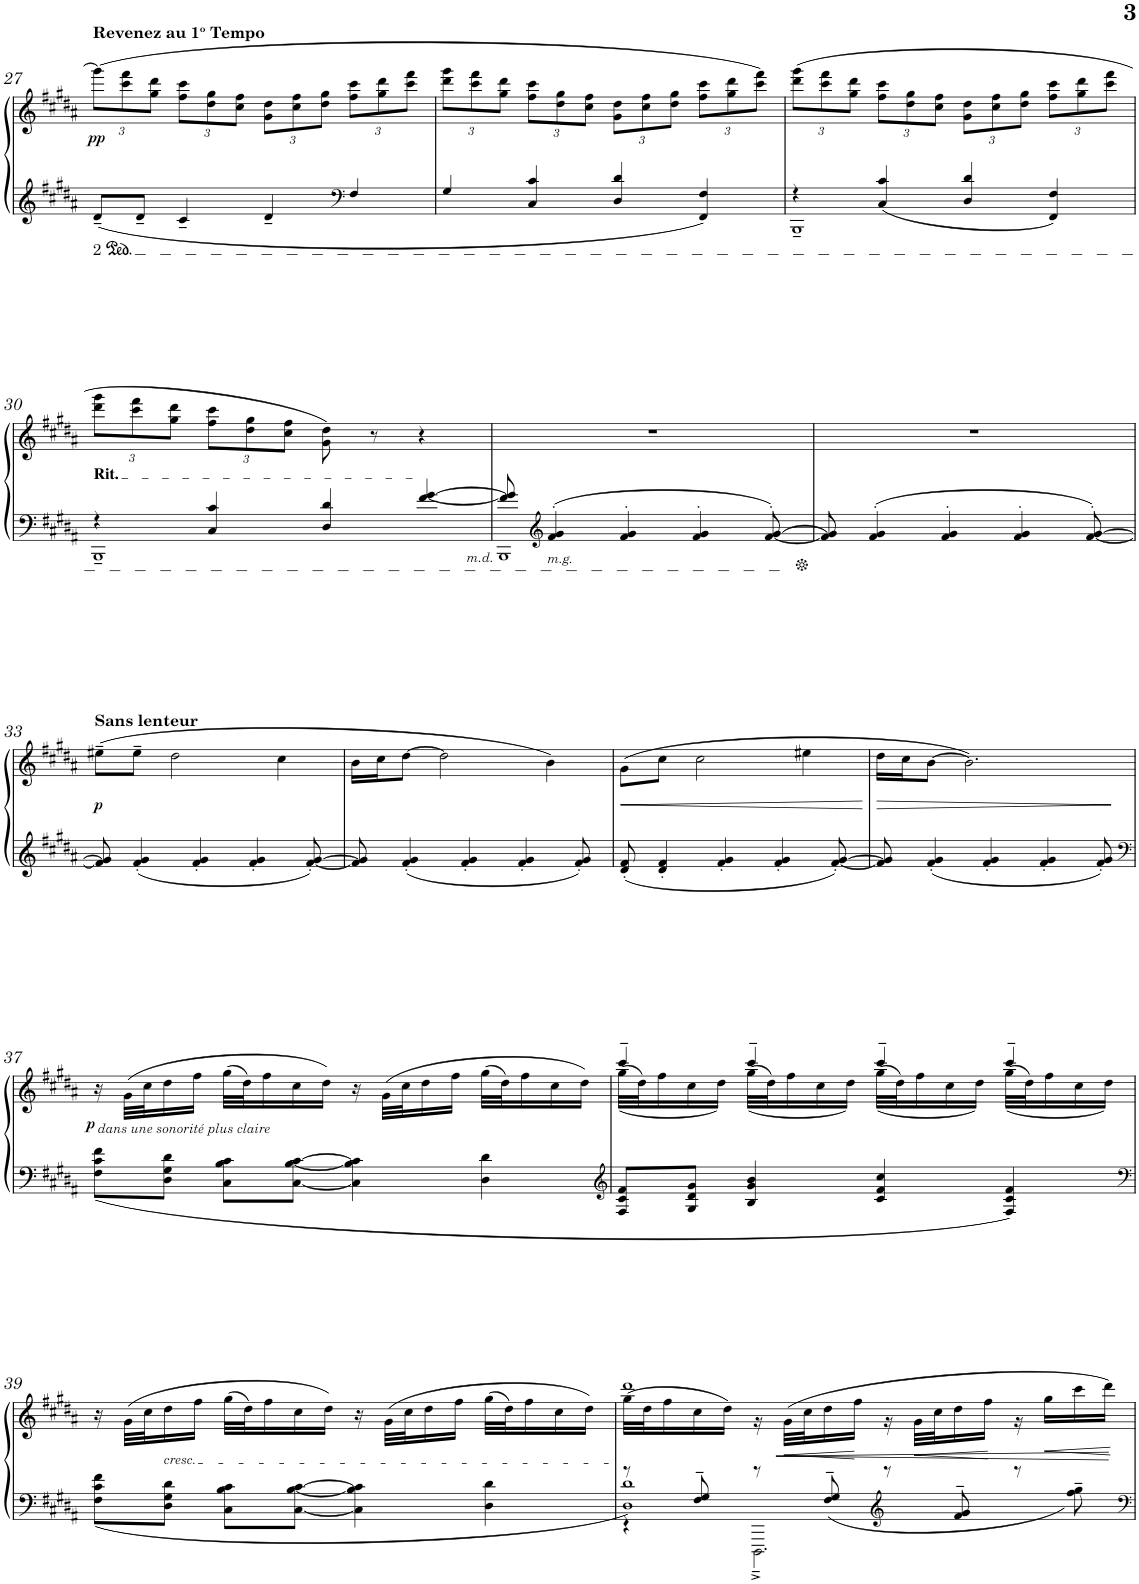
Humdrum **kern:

**kern	**kern	**dynam
*part1	*part1	*part1
*staff2	*staff1	*staff1/2
*I"PIANO	*	*
*I'Pno	*	*
!!LO:PB:g=z
*clefG2	*clefG2	*
*k[f#c#g#d#a#]	*k[f#c#g#d#a#]	*
*M4/4	*M4/4	*
*	*Xbrackettup	*
=27	=27	=27
!	!LO:TX:a:B:t=Revenez au 1	!
!	!LO:TX:a:t=o	!
!	!LO:TX:a:t=Tempo	!
!	!	!LO:DY:b
8d#~/L	(12ggg#\L]	pp
.	12ccc#\ 12fff#\	.
8d#~/J	.	.
.	12gg#\ 12ddd#\J	.
4c#~/	12ff#\ 12ccc#\L	.
.	12dd#\ 12gg#\	.
.	12cc#\ 12ff#\J	.
4d#~/	12g#\ 12dd#\L	.
.	12cc#\ 12ff#\	.
.	12dd#\ 12gg#\J	.
*clefF4	*	*
4F#/	12ff#\ 12ccc#\L	.
.	12gg#\ 12ddd#\	.
.	12ccc#\ 12fff#\J	.
=28	=28	=28
4G#/	12ddd#\ 12ggg#\L	.
.	12ccc#\ 12fff#\	.
.	12gg#\ 12ddd#\J	.
4C#/ 4c#/	12ff#\ 12ccc#\L	.
.	12dd#\ 12gg#\	.
.	12cc#\ 12ff#\J	.
4D#/ 4d#/	12g#\ 12dd#\L	.
.	12cc#\ 12ff#\	.
.	12dd#\ 12gg#\J	.
4FF#/ 4F#/	12ff#\ 12ccc#\L	.
.	12gg#\ 12ddd#\	.
.	12ccc#\ 12fff#\J)	.
=29	=29	=29
*^	*	*
4r	1BBB~	(12ddd#\ 12ggg#\L	.
.	.	12ccc#\ 12fff#\	.
.	.	12gg#\ 12ddd#\J	.
4C#/ 4c#/	.	12ff#\ 12ccc#\L	.
.	.	12dd#\ 12gg#\	.
.	.	12cc#\ 12ff#\J	.
4D#/ 4d#/	.	12g#\ 12dd#\L	.
.	.	12cc#\ 12ff#\	.
.	.	12dd#\ 12gg#\J	.
4FF#/ 4F#/	.	12ff#\ 12ccc#\L	.
.	.	12gg#\ 12ddd#\	.
.	.	12ccc#\ 12fff#\J	.
!!LO:LB:g=z
=30	=30	=30	=30
!	!	!LO:TX:b:t=Rit.	!
4r	1BBB~	12ddd#\ 12ggg#\L	.
.	.	12ccc#\ 12fff#\	.
.	.	12gg#\ 12ddd#\J	.
4C#/ 4c#/	.	12ff#\ 12ccc#\L	.
.	.	12dd#\ 12gg#\	.
.	.	12cc#\ 12ff#\J	.
4D#/ 4d#/	.	8g#\ 8dd#\)	.
.	.	8r	.
[<4f#/ [4g#/	.	4r	.
=31	=31	=31	=31
!LO:TX:b:i:t=m.d.	!	!	!
8f#/] 8g#/]	1BBB	1r	.
*clefG2	*	*	*
!LO:TX:b:i:t=m.g.	!	!	!
4f#/' 4g#/'	.	.	.
4f#/' 4g#/'	.	.	.
4f#/' 4g#/'	.	.	.
[<8f#/' [8g#/'	.	.	.
*v	*v	*	*
=32	=32	=32
8f#/] 8g#/]	1r	.
4f#/'> 4g#/'>	.	.
4f#/'> 4g#/'>	.	.
4f#/'> 4g#/'>	.	.
[8f#/'> [8g#/'>	.	.
!!LO:LB:g=z
=33	=33	=33
!	!LO:TX:a:B:t=Sans lenteur	!
!	!	!LO:DY:b
8f#/] 8g#/]	(8ee#X~\L	p
4f#/' 4g#/'	8ee#~\J	.
.	2dd#\	.
4f#/' 4g#/'	.	.
4f#/' 4g#/'	.	.
.	4cc#\	.
[8f#/' [8g#/'	.	.
=34	=34	=34
8f#/] 8g#/]	16b\LL	.
.	16cc#\J	.
4f#/' 4g#/'	[8dd#\J	.
.	2dd#\]	.
4f#/' 4g#/'	.	.
4f#/' 4g#/'	.	.
.	4b\)	.
8f#/' 8g#/'	.	.
=35	=35	=35
!	!	!LO:HP:b
8d#/' 8f#/'	(8g#\L	<
4d#/' 4f#/'	8cc#\J	.
.	2cc#\	.
4f#/' 4g#/'	.	.
4f#/' 4g#/'	.	.
.	4ee#X\	.
[8f#/' [8g#/'	.	.
.	.	[
=36	=36	=36
!	!	!LO:HP:b
8f#/] 8g#/]	16dd#\LL	>
.	16cc#\J	.
4f#/' 4g#/'	[8b\J	.
.	2.b\])	.
4f#/' 4g#/'	.	.
4f#/' 4g#/'	.	.
8f#/' 8g#/'	.	.
.	.	]
!!LO:LB:g=z
=37	=37	=37
*clefF4	*	*
!	!LO:TX:b:i:t=dans une sonorité plus claire	!
!	!	!LO:DY:b
8F#\ 8c#\ 8f#\L	16r	p
.	(32g#\LLL	.
.	32cc#\J	.
8D#\ 8G#\ 8d#\J	16dd#\	.
.	16ff#\JJ	.
8C#\ 8B\ 8c#\L	(32gg#\LLL	.
.	32dd#\J)	.
.	16ff#\	.
[8C#\ [8B\ [8c#\J	16cc#\	.
.	16dd#\JJ)	.
4C#\] 4B\] 4c#\]	16r	.
.	(32g#\LLL	.
.	32cc#\J	.
.	16dd#\	.
.	16ff#\JJ	.
4D#\ 4d#\	(32gg#\LLL	.
.	32dd#\J)	.
.	16ff#\	.
.	16cc#\	.
.	16dd#\JJ)	.
=38	=38	=38
*clefG2	*	*
*	*^	*
8F#/ 8c#/ 8f#/L	4ccc#~/	(>(32gg#\LLL	.
.	.	32dd#\J)	.
.	.	16ff#\	.
8G#/ 8d#/ 8g#/J	.	16cc#\	.
.	.	16dd#\JJ)	.
4B/ 4g#/ 4b/	4ccc#~/	(>(32gg#\LLL	.
.	.	32dd#\J)	.
.	.	16ff#\	.
.	.	16cc#\	.
.	.	16dd#\JJ)	.
4c#/ 4f#/ 4cc#/	4ccc#~/	(>(32gg#\LLL	.
.	.	32dd#\J)	.
.	.	16ff#\	.
.	.	16cc#\	.
.	.	16dd#\JJ)	.
4F#/ 4c#/ 4f#/	4ccc#~/	(>(32gg#\LLL	.
.	.	32dd#\J)	.
.	.	16ff#\	.
.	.	16cc#\	.
.	.	16dd#\JJ)	.
*	*v	*v	*
!!LO:LB:g=z
=39	=39	=39
*clefF4	*	*
8F#\ 8c#\ 8f#\L	16r	.
.	(32g#\LLL	.
.	32cc#\J	.
!	!LO:TX:b:i:t=cresc.	!
8D#\ 8G#\ 8d#\J	16dd#\	.
.	16ff#\JJ	.
8C#\ 8B\ 8c#\L	(32gg#\LLL	.
.	32dd#\J)	.
.	16ff#\	.
[8C#\ [8B\ [8c#\J	16cc#\	.
.	16dd#\JJ)	.
4C#\] 4B\] 4c#\]	16r	.
.	(32g#\LLL	.
.	32cc#\J	.
.	16dd#\	.
.	16ff#\JJ	.
4D#\ 4d#\	(32gg#\LLL	.
.	32dd#\J)	.
.	16ff#\	.
.	16cc#\	.
.	16dd#\JJ)	.
=40	=40	=40
*^	*^	*
*	*^	*	*	*
8r	1D# 1d#	4r	1ddd#	(>32gg#\LLL	.
.	.	.	.	32dd#\J	.
.	.	.	.	16ff#\	.
8F#/~ 8G#/~	.	.	.	16cc#\	.
.	.	.	.	16dd#\JJ)	.
8r	.	2.DDD#~^\	.	16r	.
!	!	!	!	!	!LO:HP:b
.	.	.	.	(>32g#\LLL	<
.	.	.	.	32cc#\J	.
8F#/~ 8G#/~	.	.	.	16dd#\	.
.	.	.	.	16ff#\JJ	.
*clefG2	*	*	*	*	*
8r	.	.	.	16r	[
!	!	!	!	!	!LO:HP:b
.	.	.	.	32g#\LLL	<
.	.	.	.	32cc#\J	.
8f#/~ 8g#/~	.	.	.	16dd#\	.
.	.	.	.	16ff#\JJ	.
8r	.	.	.	16r	[
!	!	!	!	!	!LO:HP:b
.	.	.	.	16gg#\LL	<
8ff#\~> 8gg#\~>	.	.	.	16ccc#\	.
.	.	.	.	16ddd#\JJ)	.
*v	*v	*v	*	*	*
*	*v	*v	*
.	.	[
=	=	=
*-	*-	*-
